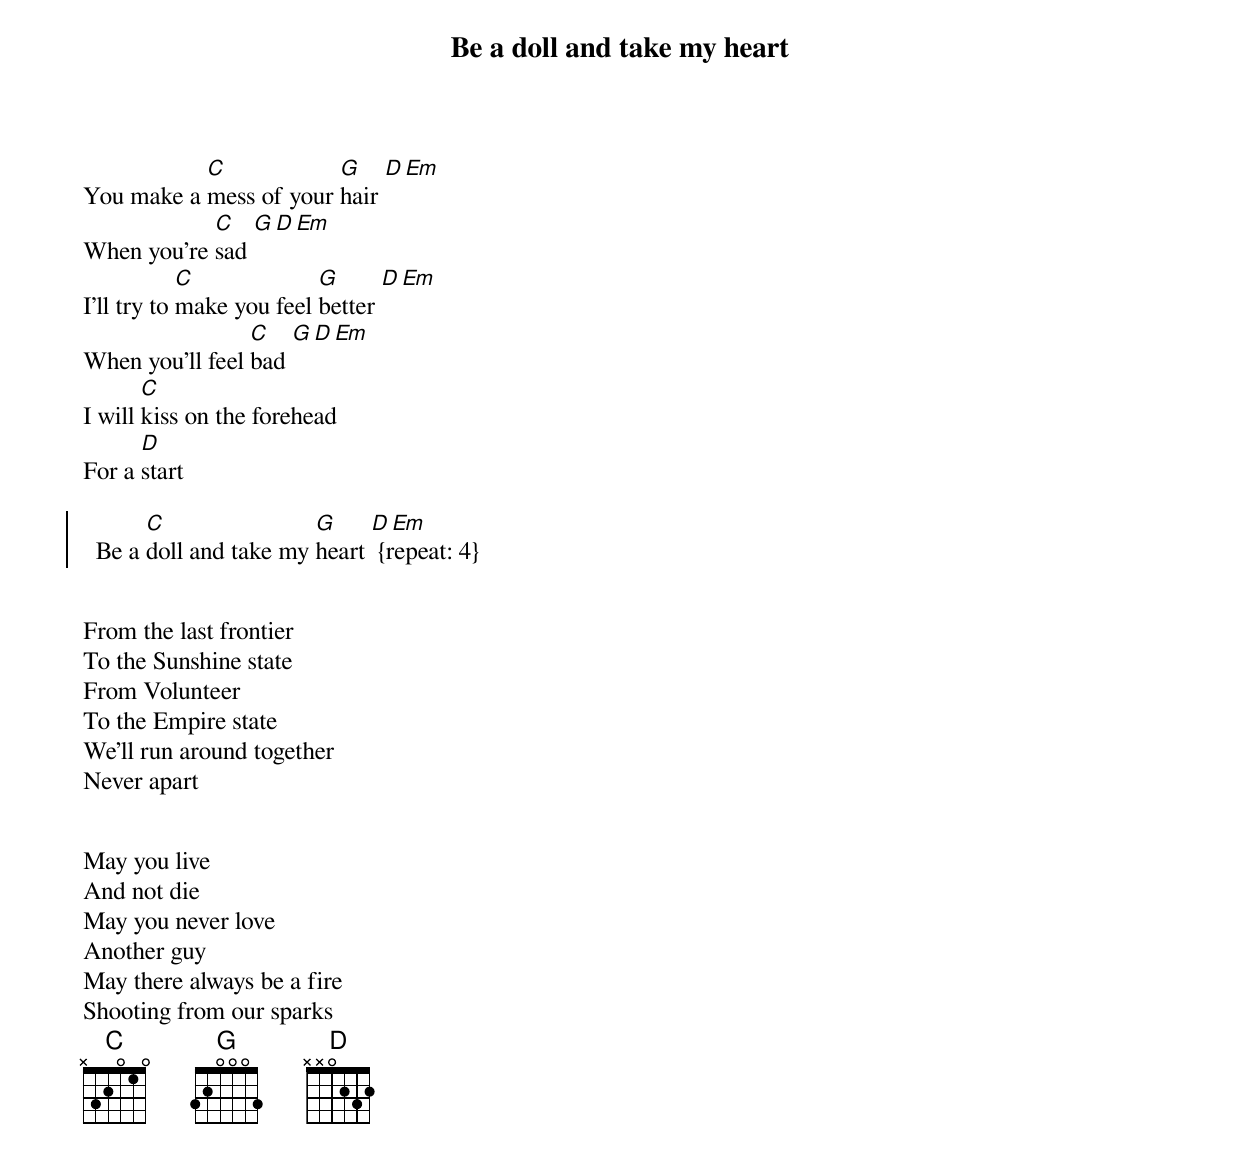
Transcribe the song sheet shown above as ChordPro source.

{title: Be a doll and take my heart}
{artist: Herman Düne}
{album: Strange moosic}
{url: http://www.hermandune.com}
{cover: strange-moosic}
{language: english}
{columns: 2}
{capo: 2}
{define: C frets X 3 2 0 1 0}
{define: G frets 3 2 0 0 0 3}
{define: D frets X X 0 2 3 2}
{define: Em frets 0 2 2 0 0 0}


You make a [C]mess of your [G]hair [D Em]
When you're [C]sad [G D Em]
I'll try to [C]make you feel [G]better [D Em]
When you'll feel [C]bad [G D Em]
I will [C]kiss on the forehead
For a [D]start

{start_of_chorus}
  Be a [C]doll and take my [G]heart [D Em] {repeat: 4}
{end_of_chorus}


From the last frontier
To the Sunshine state
From Volunteer
To the Empire state
We'll run around together
Never apart


May you live
And not die
May you never love
Another guy
May there always be a fire
Shooting from our sparks
